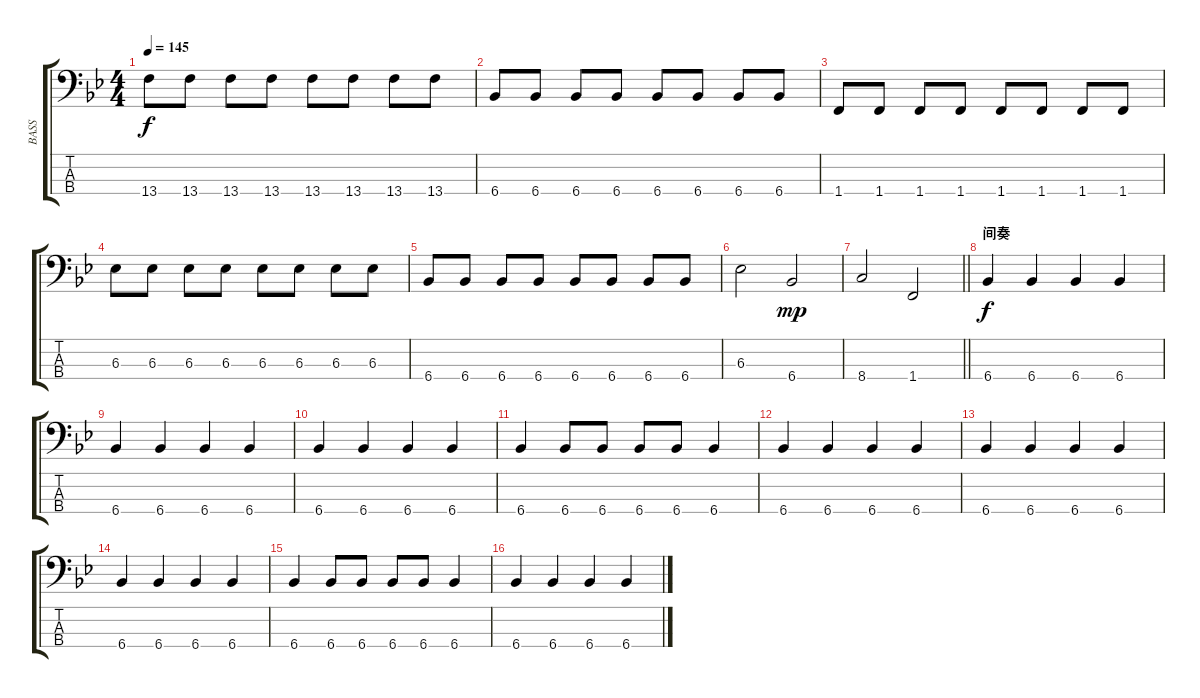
\track ("BASS" "BASS") {instrument electricbassfinger}
\staff {score tabs}
\tuning (G2 D2 A1 E1) {hide}
\ts (4 4)
\tempo 145
\clef f4
\ks bb
13.4.8{dy f} 13.4.8 13.4.8 13.4.8 13.4.8 13.4.8 13.4.8 13.4.8 |
6.4.8 6.4.8 6.4.8 6.4.8 6.4.8 6.4.8 6.4.8 6.4.8 |
1.4.8 1.4.8 1.4.8 1.4.8 1.4.8 1.4.8 1.4.8 1.4.8 |
6.3.8 6.3.8 6.3.8 6.3.8 6.3.8 6.3.8 6.3.8 6.3.8 |
6.4.8 6.4.8 6.4.8 6.4.8 6.4.8 6.4.8 6.4.8 6.4.8 |
6.3.2 6.4.2{dy mp} |
\barLineRight lightlight
8.4.2 1.4.2 |
\section ("" "间奏")
6.4.4{dy f} 6.4.4 6.4.4 6.4.4 |
6.4.4 6.4.4 6.4.4 6.4.4 |
6.4.4 6.4.4 6.4.4 6.4.4 |
6.4.4 6.4.8 6.4.8 6.4.8 6.4.8 6.4.4 |
6.4.4 6.4.4 6.4.4 6.4.4 |
6.4.4 6.4.4 6.4.4 6.4.4 |
6.4.4 6.4.4 6.4.4 6.4.4 |
6.4.4 6.4.8 6.4.8 6.4.8 6.4.8 6.4.4 |
6.4.4 6.4.4 6.4.4 6.4.4
